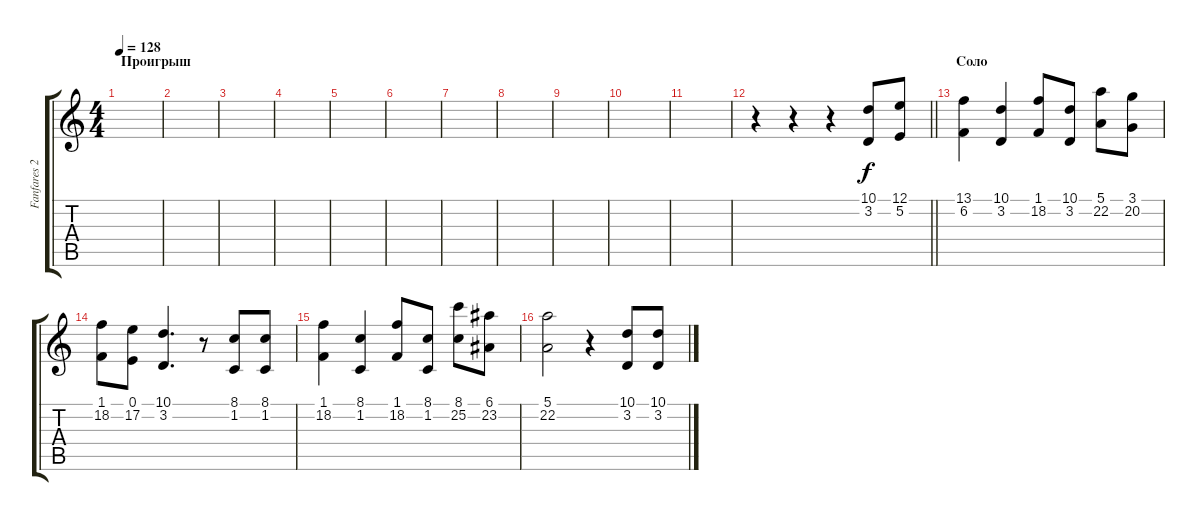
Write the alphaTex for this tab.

\track ("Fanfares 2" "Fanfares 2") {instrument brasssection}
\staff {score tabs}
\tuning (E4 B3 G3 D3 A2 E2) {hide}
\ts (4 4)
\section ("" "Проигрыш")
\tempo 128
\clef g2
\ks c
|
|
|
|
|
|
|
|
|
|
|
\barLineRight lightlight
r.4 r.4 r.4 (10.1 3.2).8 (12.1 5.2).8 |
\section ("" "Соло")
(13.1 6.2).4 (10.1 3.2).4 (1.1 18.2).8 (10.1 3.2).8 (5.1 22.2).8 (3.1 20.2).8 |
(1.1 18.2).8 (0.1 17.2).8 (10.1 3.2).4{d} r.8 (8.1 1.2).8 (8.1 1.2).8 |
(1.1 18.2).4 (8.1 1.2).4 (1.1 18.2).8 (8.1 1.2).8 (8.1 25.2).8 (6.1 23.2).8 |
(5.1 22.2).2 r.4 (10.1 3.2).8 (10.1 3.2).8
